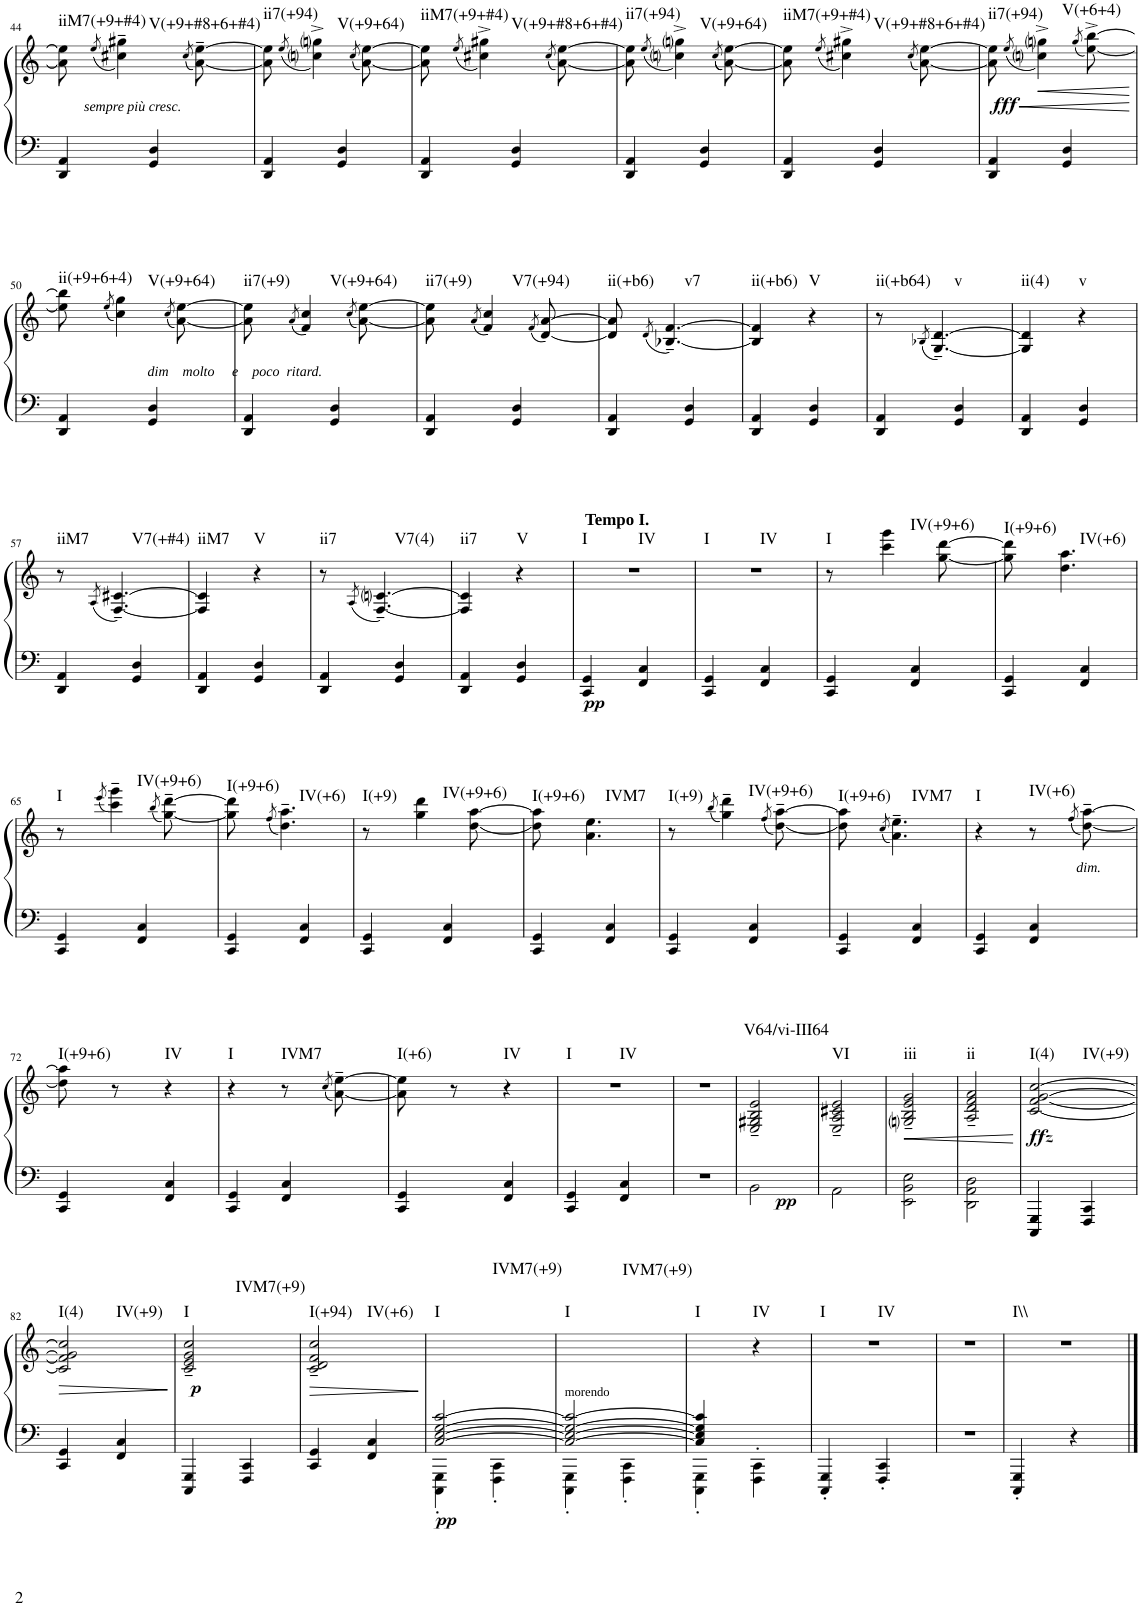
**kern	**kern	**dynam	**harte
*part1	*part1	*part1	*part1
*staff2	*staff1	*staff1/2	*
*I"Midi_1	*	*	*
!!LO:PB:g=z
*clefF4	*clefG2	*	*
*k[]	*k[]	*	*
*M2/4	*M2/4	*	*
=44	=44	=44	=44
!	!	!	!LO:H:kt=iiM7(+9+#4)
4DD/ 4AA/	8a\] 8ee\]	.	N
.	(8qee/	.	.
!	!LO:TX:b:i:t=sempre più cresc.	!	!LO:H:kt=V(+9+#8+6+#4)
.	4cc#X\~ 4gg#X\~)	.	N
4GG/ 4D/	.	.	.
.	(8qcc#/	.	.
.	[8a\~ [8ee\~)	.	.
=45	=45	=45	=45
!	!	!	!LO:H:kt=ii7(+94)
4DD/ 4AA/	8a\] 8ee\]	.	N
.	(8qee/	.	.
!	!	!	!LO:H:kt=V(+9+64)
.	4ccni\^ 4ggni\^)	.	N
4GG/ 4D/	.	.	.
.	(8qcc/	.	.
.	[8a\ [8ee\)	.	.
=46	=46	=46	=46
!	!	!	!LO:H:kt=iiM7(+9+#4)
4DD/ 4AA/	8a\] 8ee\]	.	N
.	(8qee/	.	.
!	!	!	!LO:H:kt=V(+9+#8+6+#4)
.	4cc#X\^ 4gg#X\^)	.	N
4GG/ 4D/	.	.	.
.	(8qcc#/	.	.
.	[8a\ [8ee\)	.	.
=47	=47	=47	=47
!	!	!	!LO:H:kt=ii7(+94)
4DD/ 4AA/	8a\] 8ee\]	.	N
.	(8qee/	.	.
!	!	!	!LO:H:kt=V(+9+64)
.	4ccni\^ 4ggni\^)	.	N
4GG/ 4D/	.	.	.
.	((8qcc/	.	.
.	[8a\ [8ee\))	.	.
=48	=48	=48	=48
!	!	!	!LO:H:kt=iiM7(+9+#4)
4DD/ 4AA/	8a\] 8ee\]	.	N
.	(8qee/	.	.
!	!	!	!LO:H:kt=V(+9+#8+6+#4)
.	4cc#X\^ 4gg#X\^)	.	N
4GG/ 4D/	.	.	.
.	(8qcc#/	.	.
.	[8a\ [8ee\)	.	.
=49	=49	=49	=49
!	!	!LO:HP:b	!
!	!	!LO:DY:n=1:b	!LO:H:kt=ii7(+94)
4DD/ 4AA/	8a\] 8ee\]	< fff	N
.	(8qee/	.	.
!	!	!	!LO:H:kt=V(+6+4)
.	4ccni\^ 4ggni\^)	.	N
4GG/ 4D/	.	.	.
.	(8qgg/	.	.
.	[8ee\^ [8bb\^)	.	.
.	.	[	.
!!LO:LB:g=z
=50	=50	=50	=50
!	!	!	!LO:H:kt=ii(+9+6+4)
4DD/ 4AA/	8ee\] 8bb\]	.	N
.	(8qee/	.	.
!	!	!	!LO:H:kt=V(+9+64)
.	4cc\ 4gg\)	.	N
!LO:TX:a:i:t=dim    molto     e    poco  ritard.	!	!	!
4GG/ 4D/	.	.	.
.	(8qcc/	.	.
.	[8a\ [8ee\)	.	.
=51	=51	=51	=51
!	!	!	!LO:H:kt=ii7(+9)
4DD/ 4AA/	8a\] 8ee\]	.	N
.	(8qa/	.	.
!	!	!	!LO:H:kt=V(+9+64)
.	4f/ 4cc/)	.	N
4GG/ 4D/	.	.	.
.	(8qcc/	.	.
.	[8a\ [8ee\)	.	.
=52	=52	=52	=52
!	!	!	!LO:H:kt=ii7(+9)
4DD/ 4AA/	8a\] 8ee\]	.	N
.	(8qa/	.	.
!	!	!	!LO:H:kt=V7(+94)
.	4f/ 4cc/)	.	N
4GG/ 4D/	.	.	.
.	(8qf/	.	.
.	[8d/ [8a/)	.	.
=53	=53	=53	=53
!	!	!	!LO:H:kt=ii(+b6)
4DD/ 4AA/	8d/] 8a/]	.	N
.	(8qd/	.	.
!	!	!	!LO:H:kt=v7
.	[4.B-X/~ [4.f/~)	.	N
4GG/ 4D/	.	.	.
=54	=54	=54	=54
!	!	!	!LO:H:kt=ii(+b6)
4DD/ 4AA/	4B-/] 4f/]	.	N
!	!	!	!LO:H:kt=V
4GG/ 4D/	4r	.	N
=55	=55	=55	=55
!	!	!	!LO:H:kt=ii(+b64)
4DD/ 4AA/	8r	.	N
.	(8qB-X/	.	.
!	!	!	!LO:H:kt=v
.	[4.G/~ [4.d/~)	.	N
4GG/ 4D/	.	.	.
=56	=56	=56	=56
!	!	!	!LO:H:kt=ii(4)
4DD/ 4AA/	4G/] 4d/]	.	N
!	!	!	!LO:H:kt=v
4GG/ 4D/	4r	.	N
!!LO:LB:g=z
=57	=57	=57	=57
!	!	!	!LO:H:kt=iiM7
4DD/ 4AA/	8r	.	N
.	(8qA/	.	.
!	!	!	!LO:H:kt=V7(+#4)
.	[4.F/~ [4.c#X/~)	.	N
4GG/ 4D/	.	.	.
=58	=58	=58	=58
!	!	!	!LO:H:kt=iiM7
4DD/ 4AA/	4F/] 4c#/]	.	N
!	!	!	!LO:H:kt=V
4GG/ 4D/	4r	.	N
=59	=59	=59	=59
!	!	!	!LO:H:kt=ii7
4DD/ 4AA/	8r	.	N
.	(8qA/	.	.
!	!	!	!LO:H:kt=V7(4)
.	[4.F/~ [4.cni/~)	.	N
4GG/ 4D/	.	.	.
=60	=60	=60	=60
4DD/ 4AA/	4F/] 4c/]	.	N
!	!	!	!LO:H:kt=V
4GG/ 4D/	4r	.	N
!	!LO:TX:a:B:t=Tempo I.	!	!LO:H:kt=ii7
=61	=61	=61	=61
!	!	!LO:DY:b=2	!LO:H:n=1:kt=I
!	!	!	!LO:H:n=2:kt=IV
4CC/ 4GG/	2r	pp	N N
4FF/ 4C/	.	.	.
=62	=62	=62	=62
!	!	!	!LO:H:n=1:kt=I
!	!	!	!LO:H:n=2:kt=IV
4CC/ 4GG/	2r	.	N N
4FF/ 4C/	.	.	.
=63	=63	=63	=63
!	!	!	!LO:H:kt=I
4CC/ 4GG/	8r	.	N
!	!	!	!LO:H:kt=IV(+9+6)
.	4ccc\ 4ggg\	.	N
4FF/ 4C/	.	.	.
.	[8gg\ [8ddd\	.	.
=64	=64	=64	=64
!	!	!	!LO:H:kt=I(+9+6)
4CC/ 4GG/	8gg\] 8ddd\]	.	N
!	!	!	!LO:H:kt=IV(+6)
.	4.dd\ 4.aa\	.	N
4FF/ 4C/	.	.	.
!!LO:LB:g=z
=65	=65	=65	=65
!	!	!	!LO:H:kt=I
4CC/ 4GG/	8r	.	N
.	(8qeee/	.	.
!	!	!	!LO:H:kt=IV(+9+6)
.	4ccc\~ 4ggg\~)	.	N
4FF/ 4C/	.	.	.
.	(8qbb/	.	.
.	[8gg\~ [8ddd\~)	.	.
=66	=66	=66	=66
!	!	!	!LO:H:kt=I(+9+6)
4CC/ 4GG/	8gg\] 8ddd\]	.	N
.	(8qff/	.	.
!	!	!	!LO:H:kt=IV(+6)
.	4.dd\~ 4.aa\~)	.	N
4FF/ 4C/	.	.	.
=67	=67	=67	=67
!	!	!	!LO:H:kt=I(+9)
4CC/ 4GG/	8r	.	N
!	!	!	!LO:H:kt=IV(+9+6)
.	4gg\ 4ddd\	.	N
4FF/ 4C/	.	.	.
.	[8dd\ [8aa\	.	.
=68	=68	=68	=68
!	!	!	!LO:H:kt=I(+9+6)
4CC/ 4GG/	8dd\] 8aa\]	.	N
!	!	!	!LO:H:kt=IVM7
.	4.a\ 4.ee\	.	N
4FF/ 4C/	.	.	.
=69	=69	=69	=69
!	!	!	!LO:H:kt=I(+9)
4CC/ 4GG/	8r	.	N
.	(8qbb/	.	.
!	!	!	!LO:H:kt=IV(+9+6)
.	4gg\~ 4ddd\~)	.	N
4FF/ 4C/	.	.	.
.	(8qff/	.	.
.	[8dd\~ [8aa\~)	.	.
=70	=70	=70	=70
!	!	!	!LO:H:kt=I(+9+6)
4CC/ 4GG/	8dd\] 8aa\]	.	N
.	(8qcc/	.	.
!	!	!	!LO:H:kt=IVM7
.	4.a\~ 4.ee\~)	.	N
4FF/ 4C/	.	.	.
=71	=71	=71	=71
!	!	!	!LO:H:kt=I
4CC/ 4GG/	4r	.	N
!	!	!	!LO:H:kt=IV(+6)
4FF/ 4C/	8r	.	N
.	(8qff/	.	.
!	!LO:TX:b:i:t=dim.	!	!
.	[8dd\~ [8aa\~)	.	.
!!LO:LB:g=z
=72	=72	=72	=72
!	!	!	!LO:H:kt=I(+9+6)
4CC/ 4GG/	8dd\] 8aa\]	.	N
.	8r	.	.
!	!	!	!LO:H:kt=IV
4FF/ 4C/	4r	.	N
=73	=73	=73	=73
!	!	!	!LO:H:kt=I
4CC/ 4GG/	4r	.	N
!	!	!	!LO:H:kt=IVM7
4FF/ 4C/	8r	.	N
.	(8qcc/	.	.
.	[8a\~ [8ee\~)	.	.
=74	=74	=74	=74
!	!	!	!LO:H:kt=I(+6)
4CC/ 4GG/	8a\] 8ee\]	.	N
.	8r	.	.
!	!	!	!LO:H:kt=IV
4FF/ 4C/	4r	.	N
=75	=75	=75	=75
!	!	!	!LO:H:n=1:kt=I
!	!	!	!LO:H:n=2:kt=IV
4CC/ 4GG/	2r	.	N N
4FF/ 4C/	.	.	.
=76	=76	=76	=76
2r	2r	.	.
=77	=77	=77	=77
!	!	!LO:DY:b=2	!LO:H:kt=V64/vi-III64
2BB\	2E/~ 2G#X/~ 2B/~ 2e/~	pp	N
=78	=78	=78	=78
!	!	!	!LO:H:kt=VI
2AA\	2E/~ 2A/~ 2c#X/~ 2e/~	.	N
=79	=79	=79	=79
!	!	!LO:HP:b	!LO:H:kt=iii
2EE\ 2BB\ 2E\	2Gni/~ 2B/~ 2e/~ 2g/~	<	N
=80	=80	=80	=80
!	!	!	!LO:H:kt=ii
2DD\ 2AA\ 2D\	2A/~ 2d/~ 2f/~ 2a/~	.	N
.	.	[	.
=81	=81	=81	=81
!	!	!LO:DY:b	!LO:H:n=1:kt=I(4)
!	!	!	!LO:H:n=2:kt=IV(+9)
4CCC/ 4GGG/	[2c/ [2f/ [2g/ [2cc/	other-dynamics	N N
4FFF/ 4CC/	.	.	.
!!LO:LB:g=z
=82	=82	=82	=82
*^	*	*	*
!	!	!	!LO:HP:b	!LO:H:n=1:kt=I(4)
!	!	!	!	!LO:H:n=2:kt=IV(+9)
4CC/ 4GG/	2ryy	2c/] 2f/] 2g/] 2cc/]	>	N N
4FF/ 4C/	.	.	.	.
*v	*v	*	*	*
.	.	]	.
=83	=83	=83	=83
*^	*	*	*
!	!	!	!LO:DY:b	!LO:H:n=1:kt=I
!	!	!	!	!LO:H:n=2:kt=IVM7(+9)
4CCC/ 4GGG/	2ryy	2c/~ 2e/~ 2g/~ 2cc/~	p	N N
4FFF/ 4CC/	.	.	.	.
=84	=84	=84	=84	=84
!	!	!	!LO:HP:b	!LO:H:n=1:kt=I(+94)
!	!	!	!	!LO:H:n=2:kt=IV(+6)
4CC/ 4GG/	2ryy	2c/~ 2d/~ 2f/~ 2cc/~	>	N N
4FF/ 4C/	.	.	.	.
*v	*v	*	*	*
.	.	]	.
=85	=85	=85	=85
*^	*	*	*
!	!	!	!LO:DY:b=2	!LO:H:n=1:kt=I
!	!	!	!	!LO:H:n=2:kt=IVM7(+9)
[2C/ [2E/ [2G/ [2c/	4CCC\' 4GGG\'	2ryy	pp	N N
.	4FFF\' 4CC\'	.	.	.
=86	=86	=86	=86	=86
!LO:TX:a:t=morendo	!	!	!	!LO:H:n=1:kt=I
!	!	!	!	!LO:H:n=2:kt=IVM7(+9)
2C/_ 2E/_ 2G/_ 2c/_	4CCC\' 4GGG\'	2ryy	.	N N
.	4FFF\' 4CC\'	.	.	.
=87	=87	=87	=87	=87
!	!	!	!	!LO:H:kt=I
4C/] 4E/] 4G/] 4c/]	4CCC\' 4GGG\'	4ryy	.	N
!	!	!	!	!LO:H:kt=IV
4FFF\' 4CC\'	4ryy	4r	.	N
=88	=88	=88	=88	=88
!	!	!	!	!LO:H:n=1:kt=I
!	!	!	!	!LO:H:n=2:kt=IV
*v	*v	*	*	*
4CCC/' 4GGG/'	2r	.	N N
4FFF/' 4CC/'	.	.	.
=89	=89	=89	=89
2r	2r	.	.
=90	=90	=90	=90
!	!	!	!LO:H:kt=I\\
4CCC/' 4GGG/'	2r	.	N
4r	.	.	.
==	==	==	==
*-	*-	*-	*-
